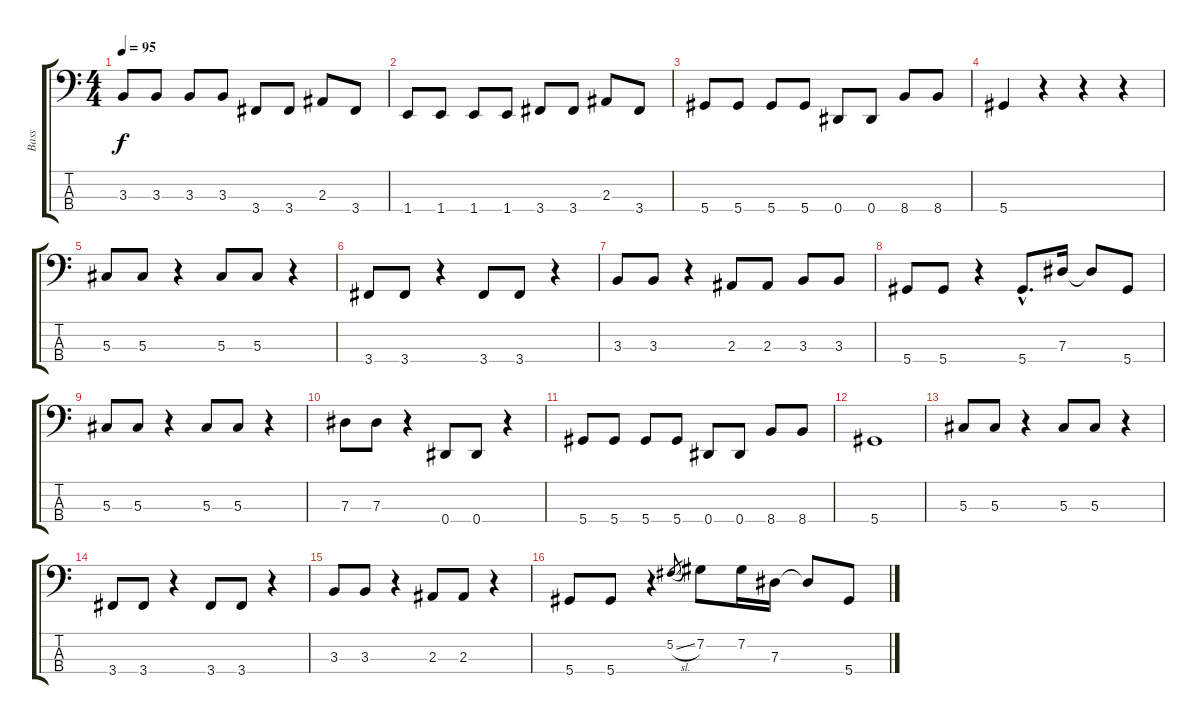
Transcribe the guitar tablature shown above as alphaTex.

\track ("Bass" "Bass") {instrument electricbassfinger}
\staff {score tabs}
\tuning (Gb2 Db2 Ab1 Eb1) {hide}
\ts (4 4)
\tempo 95
\clef f4
\ks c
3.3.8{dy f} 3.3.8 3.3.8 3.3.8 3.4.8 3.4.8 2.3.8 3.4.8 |
1.4.8 1.4.8 1.4.8 1.4.8 3.4.8 3.4.8 2.3.8 3.4.8 |
5.4.8 5.4.8 5.4.8 5.4.8 0.4.8 0.4.8 8.4.8 8.4.8 |
5.4.4 r.4 r.4 r.4 |
5.3.8 5.3.8 r.4 5.3.8 5.3.8 r.4 |
3.4.8 3.4.8 r.4 3.4.8 3.4.8 r.4 |
3.3.8 3.3.8 r.4 2.3.8 2.3.8 3.3.8 3.3.8 |
5.4.8 5.4.8 r.4 5.4{hac}.8{d} 7.3.16 7.3{t}.8 5.4.8 |
5.3.8 5.3.8 r.4 5.3.8 5.3.8 r.4 |
7.3.8 7.3.8 r.4 0.4.8 0.4.8 r.4 |
5.4.8 5.4.8 5.4.8 5.4.8 0.4.8 0.4.8 8.4.8 8.4.8 |
5.4.1 |
5.3.8 5.3.8 r.4 5.3.8 5.3.8 r.4 |
3.4.8 3.4.8 r.4 3.4.8 3.4.8 r.4 |
3.3.8 3.3.8 r.4 2.3.8 2.3.8 r.4 |
5.4.8 5.4.8 r.4 5.2{sl}.8{gr} 7.2.8 7.2.16 7.3.16 7.3{t}.8 5.4.8
